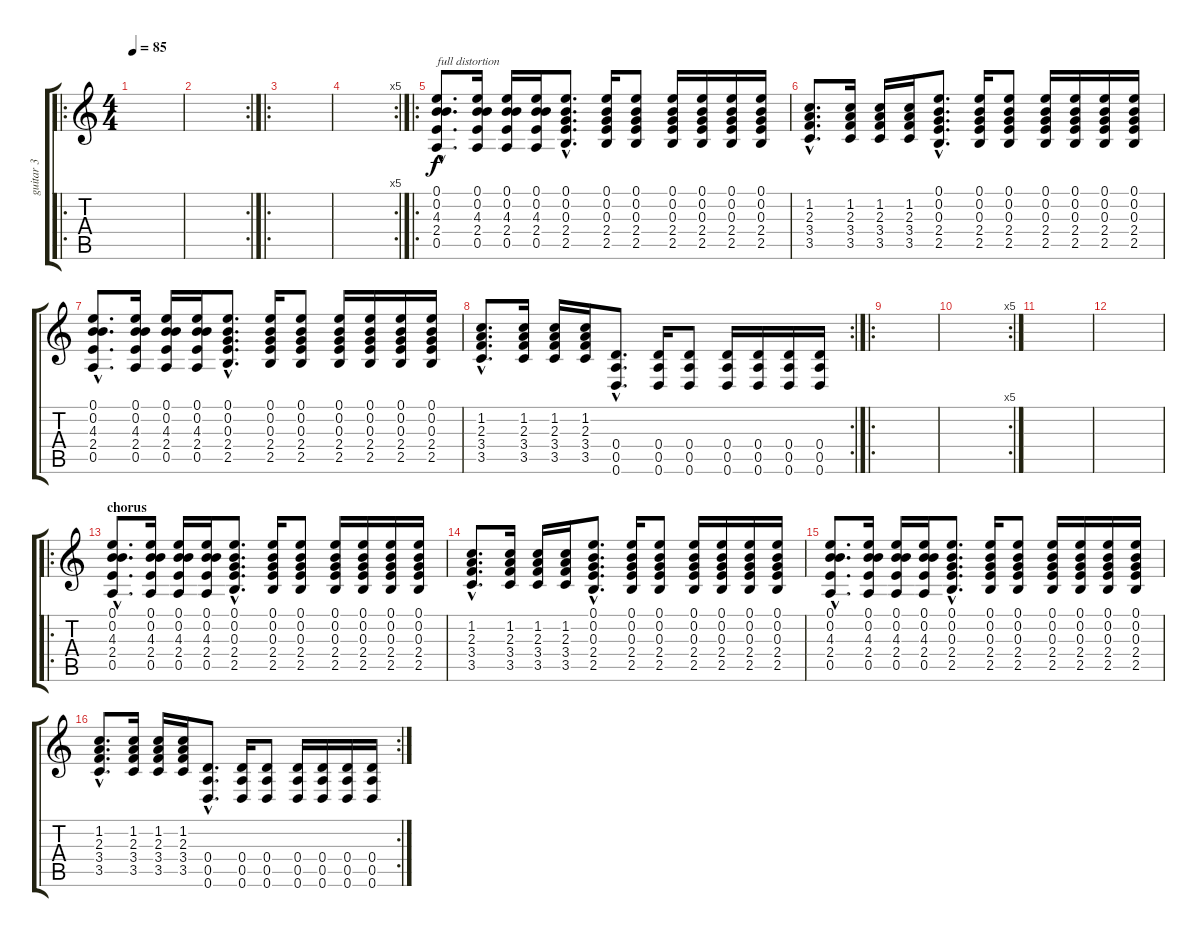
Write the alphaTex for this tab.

\track ("guitar 3" "guitar 3") {instrument overdrivenguitar}
\staff {score tabs}
\tuning (E4 B3 G3 D3 A2 D2) {hide}
\ro
\ts (4 4)
\tempo 85
\clef g2
\ks c
|
\rc 2
|
\ro
|
\rc 5
|
\ro
(0.1{hac} 0.2{hac} 4.3{hac} 2.4{hac} 0.5{hac}).8{d txt "full distortion"} (0.1 0.2 4.3 2.4 0.5).16 (0.1 0.2 4.3 2.4 0.5).16 (0.1 0.2 4.3 2.4 0.5).16 (0.1{hac} 0.2{hac} 0.3{hac} 2.4{hac} 2.5{hac}).8{d} (0.1 0.2 0.3 2.4 2.5).16 (0.1 0.2 0.3 2.4 2.5).8 (0.1 0.2 0.3 2.4 2.5).16 (0.1 0.2 0.3 2.4 2.5).16 (0.1 0.2 0.3 2.4 2.5).16 (0.1 0.2 0.3 2.4 2.5).16 |
(1.2{hac} 2.3{hac} 3.4{hac} 3.5{hac}).8{d} (1.2 2.3 3.4 3.5).16 (1.2 2.3 3.4 3.5).16 (1.2 2.3 3.4 3.5).16 (0.1{hac} 0.2{hac} 0.3{hac} 2.4{hac} 2.5{hac}).8{d} (0.1 0.2 0.3 2.4 2.5).16 (0.1 0.2 0.3 2.4 2.5).8 (0.1 0.2 0.3 2.4 2.5).16 (0.1 0.2 0.3 2.4 2.5).16 (0.1 0.2 0.3 2.4 2.5).16 (0.1 0.2 0.3 2.4 2.5).16 |
(0.1{hac} 0.2{hac} 4.3{hac} 2.4{hac} 0.5{hac}).8{d} (0.1 0.2 4.3 2.4 0.5).16 (0.1 0.2 4.3 2.4 0.5).16 (0.1 0.2 4.3 2.4 0.5).16 (0.1{hac} 0.2{hac} 0.3{hac} 2.4{hac} 2.5{hac}).8{d} (0.1 0.2 0.3 2.4 2.5).16 (0.1 0.2 0.3 2.4 2.5).8 (0.1 0.2 0.3 2.4 2.5).16 (0.1 0.2 0.3 2.4 2.5).16 (0.1 0.2 0.3 2.4 2.5).16 (0.1 0.2 0.3 2.4 2.5).16 |
\rc 2
(1.2{hac} 2.3{hac} 3.4{hac} 3.5{hac}).8{d} (1.2 2.3 3.4 3.5).16 (1.2 2.3 3.4 3.5).16 (1.2 2.3 3.4 3.5).16 (0.4{hac} 0.5{hac} 0.6{hac}).8{d} (0.4 0.5 0.6).16 (0.4 0.5 0.6).8 (0.4 0.5 0.6).16 (0.4 0.5 0.6).16 (0.4 0.5 0.6).16 (0.4 0.5 0.6).16 |
\ro
|
\rc 5
|
|
|
\ro
\section ("" "chorus")
(0.1{hac} 0.2{hac} 4.3{hac} 2.4{hac} 0.5{hac}).8{d} (0.1 0.2 4.3 2.4 0.5).16 (0.1 0.2 4.3 2.4 0.5).16 (0.1 0.2 4.3 2.4 0.5).16 (0.1{hac} 0.2{hac} 0.3{hac} 2.4{hac} 2.5{hac}).8{d} (0.1 0.2 0.3 2.4 2.5).16 (0.1 0.2 0.3 2.4 2.5).8 (0.1 0.2 0.3 2.4 2.5).16 (0.1 0.2 0.3 2.4 2.5).16 (0.1 0.2 0.3 2.4 2.5).16 (0.1 0.2 0.3 2.4 2.5).16 |
(1.2{hac} 2.3{hac} 3.4{hac} 3.5{hac}).8{d} (1.2 2.3 3.4 3.5).16 (1.2 2.3 3.4 3.5).16 (1.2 2.3 3.4 3.5).16 (0.1{hac} 0.2{hac} 0.3{hac} 2.4{hac} 2.5{hac}).8{d} (0.1 0.2 0.3 2.4 2.5).16 (0.1 0.2 0.3 2.4 2.5).8 (0.1 0.2 0.3 2.4 2.5).16 (0.1 0.2 0.3 2.4 2.5).16 (0.1 0.2 0.3 2.4 2.5).16 (0.1 0.2 0.3 2.4 2.5).16 |
(0.1{hac} 0.2{hac} 4.3{hac} 2.4{hac} 0.5{hac}).8{d} (0.1 0.2 4.3 2.4 0.5).16 (0.1 0.2 4.3 2.4 0.5).16 (0.1 0.2 4.3 2.4 0.5).16 (0.1{hac} 0.2{hac} 0.3{hac} 2.4{hac} 2.5{hac}).8{d} (0.1 0.2 0.3 2.4 2.5).16 (0.1 0.2 0.3 2.4 2.5).8 (0.1 0.2 0.3 2.4 2.5).16 (0.1 0.2 0.3 2.4 2.5).16 (0.1 0.2 0.3 2.4 2.5).16 (0.1 0.2 0.3 2.4 2.5).16 |
\rc 2
(1.2{hac} 2.3{hac} 3.4{hac} 3.5{hac}).8{d} (1.2 2.3 3.4 3.5).16 (1.2 2.3 3.4 3.5).16 (1.2 2.3 3.4 3.5).16 (0.4{hac} 0.5{hac} 0.6{hac}).8{d} (0.4 0.5 0.6).16 (0.4 0.5 0.6).8 (0.4 0.5 0.6).16 (0.4 0.5 0.6).16 (0.4 0.5 0.6).16 (0.4 0.5 0.6).16
